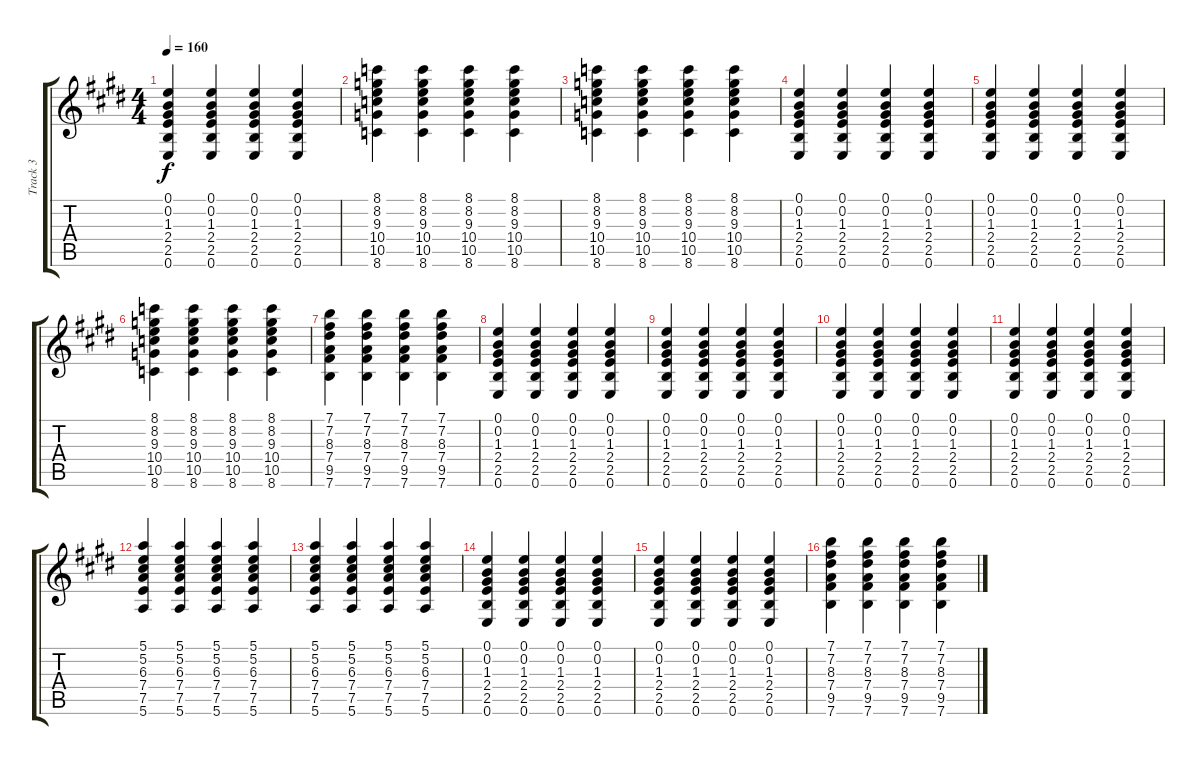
\track ("Track 3" "Track 3") {instrument acousticguitarsteel}
\staff {score tabs}
\tuning (E4 B3 G3 D3 A2 E2) {hide}
\ts (4 4)
\tempo 160
\clef g2
\ks e
(0.1 0.2 1.3 2.4 2.5 0.6).4{dy f} (0.1 0.2 1.3 2.4 2.5 0.6).4 (0.1 0.2 1.3 2.4 2.5 0.6).4 (0.1 0.2 1.3 2.4 2.5 0.6).4 |
(8.1 8.2 9.3 10.4 10.5 8.6).4 (8.1 8.2 9.3 10.4 10.5 8.6).4 (8.1 8.2 9.3 10.4 10.5 8.6).4 (8.1 8.2 9.3 10.4 10.5 8.6).4 |
(8.1 8.2 9.3 10.4 10.5 8.6).4 (8.1 8.2 9.3 10.4 10.5 8.6).4 (8.1 8.2 9.3 10.4 10.5 8.6).4 (8.1 8.2 9.3 10.4 10.5 8.6).4 |
(0.1 0.2 1.3 2.4 2.5 0.6).4 (0.1 0.2 1.3 2.4 2.5 0.6).4 (0.1 0.2 1.3 2.4 2.5 0.6).4 (0.1 0.2 1.3 2.4 2.5 0.6).4 |
(0.1 0.2 1.3 2.4 2.5 0.6).4 (0.1 0.2 1.3 2.4 2.5 0.6).4 (0.1 0.2 1.3 2.4 2.5 0.6).4 (0.1 0.2 1.3 2.4 2.5 0.6).4 |
(8.1 8.2 9.3 10.4 10.5 8.6).4 (8.1 8.2 9.3 10.4 10.5 8.6).4 (8.1 8.2 9.3 10.4 10.5 8.6).4 (8.1 8.2 9.3 10.4 10.5 8.6).4 |
(7.1 7.2 8.3 7.4 9.5 7.6).4 (7.1 7.2 8.3 7.4 9.5 7.6).4 (7.1 7.2 8.3 7.4 9.5 7.6).4 (7.1 7.2 8.3 7.4 9.5 7.6).4 |
(0.1 0.2 1.3 2.4 2.5 0.6).4 (0.1 0.2 1.3 2.4 2.5 0.6).4 (0.1 0.2 1.3 2.4 2.5 0.6).4 (0.1 0.2 1.3 2.4 2.5 0.6).4 |
(0.1 0.2 1.3 2.4 2.5 0.6).4 (0.1 0.2 1.3 2.4 2.5 0.6).4 (0.1 0.2 1.3 2.4 2.5 0.6).4 (0.1 0.2 1.3 2.4 2.5 0.6).4 |
(0.1 0.2 1.3 2.4 2.5 0.6).4 (0.1 0.2 1.3 2.4 2.5 0.6).4 (0.1 0.2 1.3 2.4 2.5 0.6).4 (0.1 0.2 1.3 2.4 2.5 0.6).4 |
(0.1 0.2 1.3 2.4 2.5 0.6).4 (0.1 0.2 1.3 2.4 2.5 0.6).4 (0.1 0.2 1.3 2.4 2.5 0.6).4 (0.1 0.2 1.3 2.4 2.5 0.6).4 |
(5.1 5.2 6.3 7.4 7.5 5.6).4 (5.1 5.2 6.3 7.4 7.5 5.6).4 (5.1 5.2 6.3 7.4 7.5 5.6).4 (5.1 5.2 6.3 7.4 7.5 5.6).4 |
(5.1 5.2 6.3 7.4 7.5 5.6).4 (5.1 5.2 6.3 7.4 7.5 5.6).4 (5.1 5.2 6.3 7.4 7.5 5.6).4 (5.1 5.2 6.3 7.4 7.5 5.6).4 |
(0.1 0.2 1.3 2.4 2.5 0.6).4 (0.1 0.2 1.3 2.4 2.5 0.6).4 (0.1 0.2 1.3 2.4 2.5 0.6).4 (0.1 0.2 1.3 2.4 2.5 0.6).4 |
(0.1 0.2 1.3 2.4 2.5 0.6).4 (0.1 0.2 1.3 2.4 2.5 0.6).4 (0.1 0.2 1.3 2.4 2.5 0.6).4 (0.1 0.2 1.3 2.4 2.5 0.6).4 |
(7.1 7.2 8.3 7.4 9.5 7.6).4 (7.1 7.2 8.3 7.4 9.5 7.6).4 (7.1 7.2 8.3 7.4 9.5 7.6).4 (7.1 7.2 8.3 7.4 9.5 7.6).4
